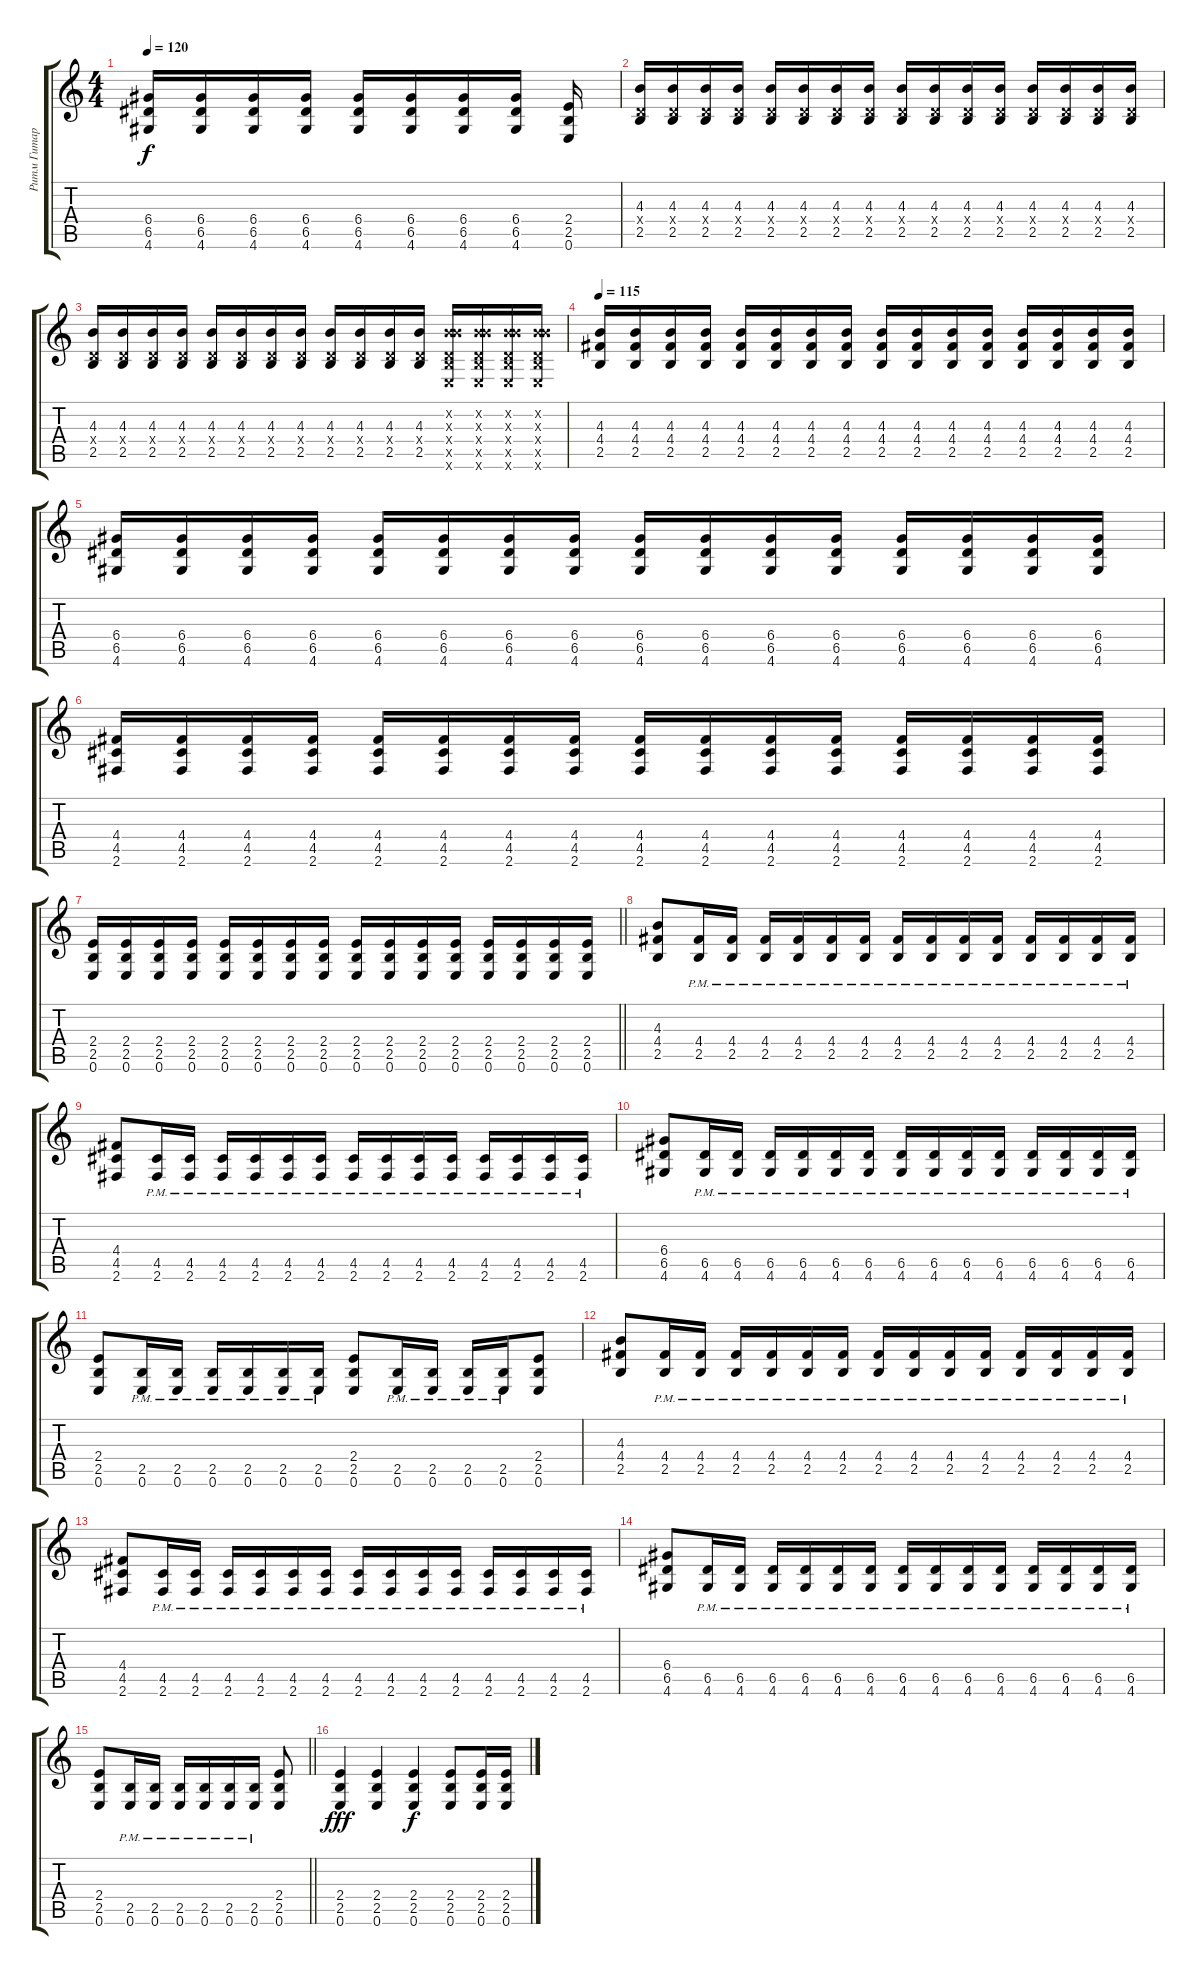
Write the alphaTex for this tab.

\track ("Ритм Гитара" "Ритм Гитар") {instrument electricguitarjazz}
\staff {score tabs}
\tuning (E4 B3 G3 D3 A2 E2) {hide}
\ts (4 4)
\tempo 120
\clef g2
\ks c
(6.4 6.5 4.6).16{dy f} (6.4 6.5 4.6).16 (6.4 6.5 4.6).16 (6.4 6.5 4.6).16 (6.4 6.5 4.6).16 (6.4 6.5 4.6).16 (6.4 6.5 4.6).16 (6.4 6.5 4.6).16 (2.4 2.5 0.6).16 |
(4.3 0.4{x} 2.5).16 (4.3 0.4{x} 2.5).16 (4.3 0.4{x} 2.5).16 (4.3 0.4{x} 2.5).16 (4.3 0.4{x} 2.5).16 (4.3 0.4{x} 2.5).16 (4.3 0.4{x} 2.5).16 (4.3 0.4{x} 2.5).16 (4.3 0.4{x} 2.5).16 (4.3 0.4{x} 2.5).16 (4.3 0.4{x} 2.5).16 (4.3 0.4{x} 2.5).16 (4.3 0.4{x} 2.5).16 (4.3 0.4{x} 2.5).16 (4.3 0.4{x} 2.5).16 (4.3 0.4{x} 2.5).16 |
(4.3 0.4{x} 2.5).16 (4.3 0.4{x} 2.5).16 (4.3 0.4{x} 2.5).16 (4.3 0.4{x} 2.5).16 (4.3 0.4{x} 2.5).16 (4.3 0.4{x} 2.5).16 (4.3 0.4{x} 2.5).16 (4.3 0.4{x} 2.5).16 (4.3 0.4{x} 2.5).16 (4.3 0.4{x} 2.5).16 (4.3 0.4{x} 2.5).16 (4.3 0.4{x} 2.5).16 (0.2{x} 4.3{x} 0.4{x} 2.5{x} 0.6{x}).16 (0.2{x} 4.3{x} 0.4{x} 2.5{x} 0.6{x}).16 (0.2{x} 4.3{x} 0.4{x} 2.5{x} 0.6{x}).16 (0.2{x} 4.3{x} 0.4{x} 2.5{x} 0.6{x}).16 |
\tempo 115
(4.3 4.4 2.5).16{instrument overdrivenguitar} (4.3 4.4 2.5).16 (4.3 4.4 2.5).16 (4.3 4.4 2.5).16 (4.3 4.4 2.5).16 (4.3 4.4 2.5).16 (4.3 4.4 2.5).16 (4.3 4.4 2.5).16 (4.3 4.4 2.5).16 (4.3 4.4 2.5).16 (4.3 4.4 2.5).16 (4.3 4.4 2.5).16 (4.3 4.4 2.5).16 (4.3 4.4 2.5).16 (4.3 4.4 2.5).16 (4.3 4.4 2.5).16 |
(6.4 6.5 4.6).16 (6.4 6.5 4.6).16 (6.4 6.5 4.6).16 (6.4 6.5 4.6).16 (6.4 6.5 4.6).16 (6.4 6.5 4.6).16 (6.4 6.5 4.6).16 (6.4 6.5 4.6).16 (6.4 6.5 4.6).16 (6.4 6.5 4.6).16 (6.4 6.5 4.6).16 (6.4 6.5 4.6).16 (6.4 6.5 4.6).16 (6.4 6.5 4.6).16 (6.4 6.5 4.6).16 (6.4 6.5 4.6).16 |
(4.4 4.5 2.6).16 (4.4 4.5 2.6).16 (4.4 4.5 2.6).16 (4.4 4.5 2.6).16 (4.4 4.5 2.6).16 (4.4 4.5 2.6).16 (4.4 4.5 2.6).16 (4.4 4.5 2.6).16 (4.4 4.5 2.6).16 (4.4 4.5 2.6).16 (4.4 4.5 2.6).16 (4.4 4.5 2.6).16 (4.4 4.5 2.6).16 (4.4 4.5 2.6).16 (4.4 4.5 2.6).16 (4.4 4.5 2.6).16 |
\barLineRight lightlight
(2.4 2.5 0.6).16 (2.4 2.5 0.6).16 (2.4 2.5 0.6).16 (2.4 2.5 0.6).16 (2.4 2.5 0.6).16 (2.4 2.5 0.6).16 (2.4 2.5 0.6).16 (2.4 2.5 0.6).16 (2.4 2.5 0.6).16 (2.4 2.5 0.6).16 (2.4 2.5 0.6).16 (2.4 2.5 0.6).16 (2.4 2.5 0.6).16 (2.4 2.5 0.6).16 (2.4 2.5 0.6).16 (2.4 2.5 0.6).16 |
(4.3 4.4 2.5).8 (4.4{pm} 2.5{pm}).16 (4.4{pm} 2.5{pm}).16 (4.4{pm} 2.5{pm}).16 (4.4{pm} 2.5{pm}).16 (4.4{pm} 2.5{pm}).16 (4.4{pm} 2.5{pm}).16 (4.4{pm} 2.5{pm}).16 (4.4{pm} 2.5{pm}).16 (4.4{pm} 2.5{pm}).16 (4.4{pm} 2.5{pm}).16 (4.4{pm} 2.5{pm}).16 (4.4{pm} 2.5{pm}).16 (4.4{pm} 2.5{pm}).16 (4.4{pm} 2.5{pm}).16 |
(4.4 4.5 2.6).8 (4.5{pm} 2.6{pm}).16 (4.5{pm} 2.6{pm}).16 (4.5{pm} 2.6{pm}).16 (4.5{pm} 2.6{pm}).16 (4.5{pm} 2.6{pm}).16 (4.5{pm} 2.6{pm}).16 (4.5{pm} 2.6{pm}).16 (4.5{pm} 2.6{pm}).16 (4.5{pm} 2.6{pm}).16 (4.5{pm} 2.6{pm}).16 (4.5{pm} 2.6{pm}).16 (4.5{pm} 2.6{pm}).16 (4.5{pm} 2.6{pm}).16 (4.5{pm} 2.6{pm}).16 |
(6.4 6.5 4.6).8 (6.5{pm} 4.6{pm}).16 (6.5{pm} 4.6{pm}).16 (6.5{pm} 4.6{pm}).16 (6.5{pm} 4.6{pm}).16 (6.5{pm} 4.6{pm}).16 (6.5{pm} 4.6{pm}).16 (6.5{pm} 4.6{pm}).16 (6.5{pm} 4.6{pm}).16 (6.5{pm} 4.6{pm}).16 (6.5{pm} 4.6{pm}).16 (6.5{pm} 4.6{pm}).16 (6.5{pm} 4.6{pm}).16 (6.5{pm} 4.6{pm}).16 (6.5{pm} 4.6{pm}).16 |
(2.4 2.5 0.6).8 (2.5{pm} 0.6{pm}).16 (2.5{pm} 0.6{pm}).16 (2.5{pm} 0.6{pm}).16 (2.5{pm} 0.6{pm}).16 (2.5{pm} 0.6{pm}).16 (2.5{pm} 0.6{pm}).16 (2.4 2.5 0.6).8 (2.5{pm} 0.6{pm}).16 (2.5{pm} 0.6{pm}).16 (2.5{pm} 0.6{pm}).16 (2.5{pm} 0.6{pm}).16 (2.4 2.5 0.6).8 |
(4.3 4.4 2.5).8 (4.4{pm} 2.5{pm}).16 (4.4{pm} 2.5{pm}).16 (4.4{pm} 2.5{pm}).16 (4.4{pm} 2.5{pm}).16 (4.4{pm} 2.5{pm}).16 (4.4{pm} 2.5{pm}).16 (4.4{pm} 2.5{pm}).16 (4.4{pm} 2.5{pm}).16 (4.4{pm} 2.5{pm}).16 (4.4{pm} 2.5{pm}).16 (4.4{pm} 2.5{pm}).16 (4.4{pm} 2.5{pm}).16 (4.4{pm} 2.5{pm}).16 (4.4{pm} 2.5{pm}).16 |
(4.4 4.5 2.6).8 (4.5{pm} 2.6{pm}).16 (4.5{pm} 2.6{pm}).16 (4.5{pm} 2.6{pm}).16 (4.5{pm} 2.6{pm}).16 (4.5{pm} 2.6{pm}).16 (4.5{pm} 2.6{pm}).16 (4.5{pm} 2.6{pm}).16 (4.5{pm} 2.6{pm}).16 (4.5{pm} 2.6{pm}).16 (4.5{pm} 2.6{pm}).16 (4.5{pm} 2.6{pm}).16 (4.5{pm} 2.6{pm}).16 (4.5{pm} 2.6{pm}).16 (4.5{pm} 2.6{pm}).16 |
(6.4 6.5 4.6).8 (6.5{pm} 4.6{pm}).16 (6.5{pm} 4.6{pm}).16 (6.5{pm} 4.6{pm}).16 (6.5{pm} 4.6{pm}).16 (6.5{pm} 4.6{pm}).16 (6.5{pm} 4.6{pm}).16 (6.5{pm} 4.6{pm}).16 (6.5{pm} 4.6{pm}).16 (6.5{pm} 4.6{pm}).16 (6.5{pm} 4.6{pm}).16 (6.5{pm} 4.6{pm}).16 (6.5{pm} 4.6{pm}).16 (6.5{pm} 4.6{pm}).16 (6.5{pm} 4.6{pm}).16 |
\barLineRight lightlight
(2.4 2.5 0.6).8 (2.5{pm} 0.6{pm}).16 (2.5{pm} 0.6{pm}).16 (2.5{pm} 0.6{pm}).16 (2.5{pm} 0.6{pm}).16 (2.5{pm} 0.6{pm}).16 (2.5{pm} 0.6{pm}).16 (2.4 2.5 0.6).8 |
(2.4 2.5 0.6).4{dy fff instrument overdrivenguitar} (2.4 2.5 0.6).4 (2.4 2.5 0.6).4{dy f} (2.4 2.5 0.6).8 (2.4 2.5 0.6).16 (2.4 2.5 0.6).16
